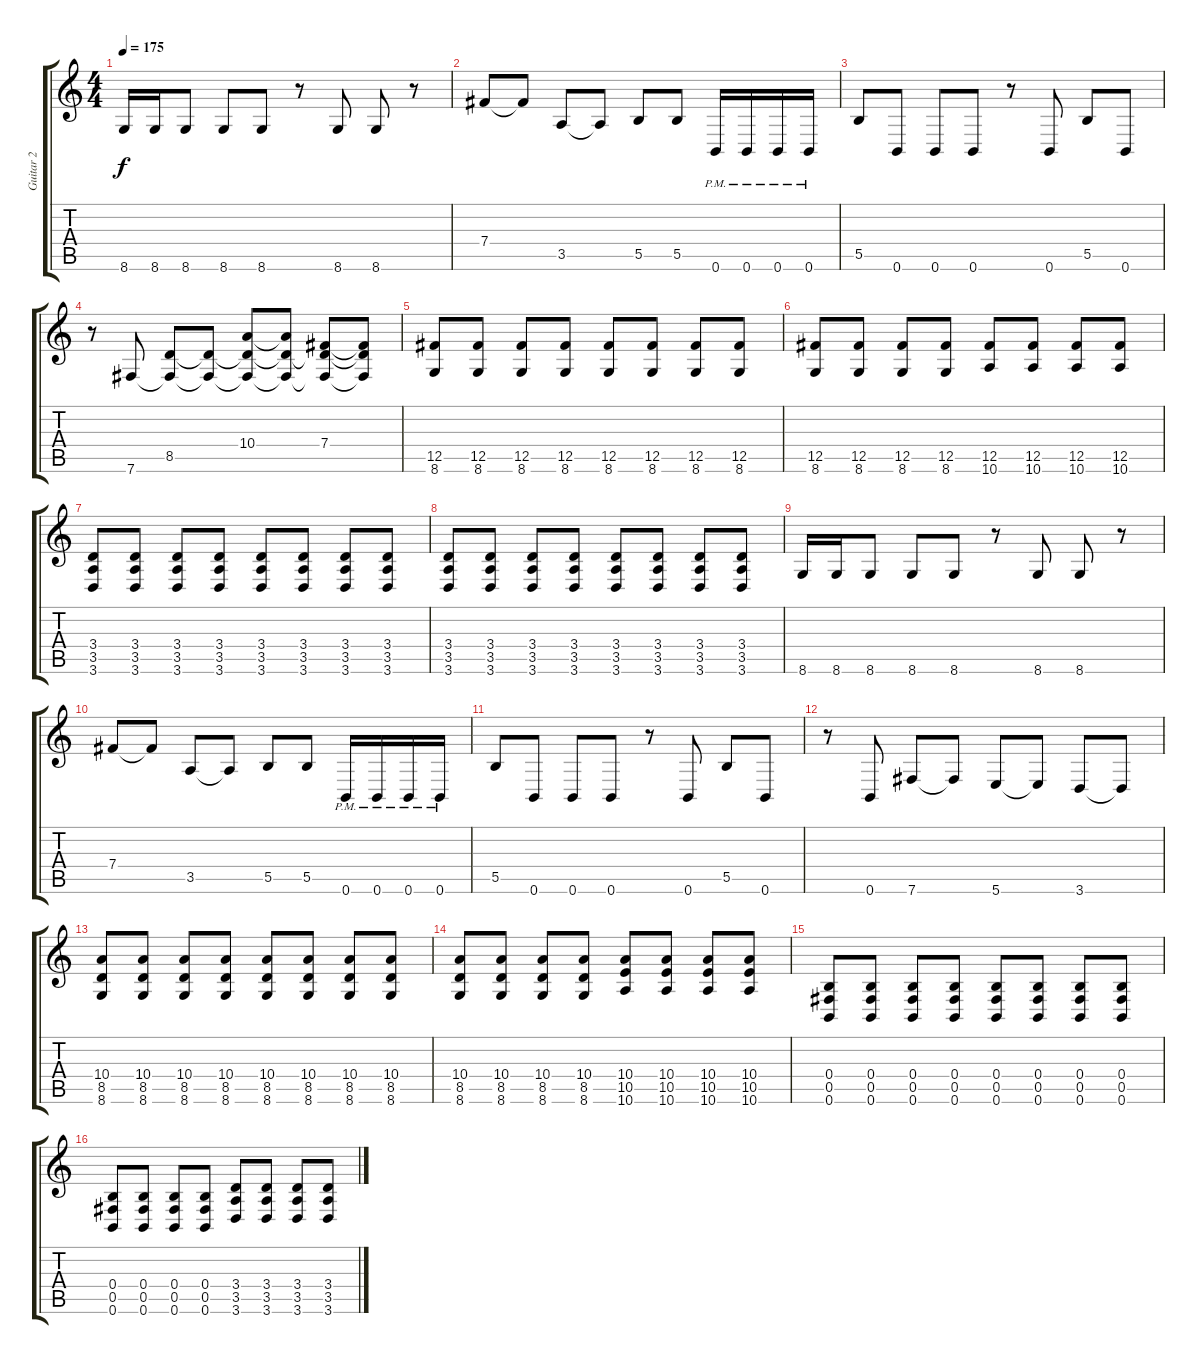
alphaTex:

\track ("Guitar 2" "Guitar 2") {instrument distortionguitar}
\staff {score tabs}
\tuning (Db4 Ab3 E3 B2 Gb2 B1) {hide}
\ts (4 4)
\tempo 175
\clef g2
\ks c
8.6.16{dy f} 8.6.16 8.6.8 8.6.8 8.6.8 r.8 8.6.8 8.6.8 r.8 |
7.4.8 7.4{t}.8 3.5.8 3.5{t}.8 5.5.8 5.5.8 0.6{pm}.16 0.6{pm}.16 0.6{pm}.16 0.6{pm}.16 |
5.5.8 0.6.8 0.6.8 0.6.8 r.8 0.6.8 5.5.8 0.6.8 |
r.8 7.6.8 (8.5 7.6{t}).8 (8.5{t} 7.6{t}).8 (10.4 8.5{t} 7.6{t}).8 (10.4{t} 8.5{t} 7.6{t}).8 (7.4 8.5{t} 7.6{t}).8 (7.4{t} 8.5{t} 7.6{t}).8 |
(12.5 8.6).8 (12.5 8.6).8 (12.5 8.6).8 (12.5 8.6).8 (12.5 8.6).8 (12.5 8.6).8 (12.5 8.6).8 (12.5 8.6).8 |
(12.5 8.6).8 (12.5 8.6).8 (12.5 8.6).8 (12.5 8.6).8 (12.5 10.6).8 (12.5 10.6).8 (12.5 10.6).8 (12.5 10.6).8 |
(3.4 3.5 3.6).8 (3.4 3.5 3.6).8 (3.4 3.5 3.6).8 (3.4 3.5 3.6).8 (3.4 3.5 3.6).8 (3.4 3.5 3.6).8 (3.4 3.5 3.6).8 (3.4 3.5 3.6).8 |
(3.4 3.5 3.6).8 (3.4 3.5 3.6).8 (3.4 3.5 3.6).8 (3.4 3.5 3.6).8 (3.4 3.5 3.6).8 (3.4 3.5 3.6).8 (3.4 3.5 3.6).8 (3.4 3.5 3.6).8 |
8.6.16 8.6.16 8.6.8 8.6.8 8.6.8 r.8 8.6.8 8.6.8 r.8 |
7.4.8 7.4{t}.8 3.5.8 3.5{t}.8 5.5.8 5.5.8 0.6{pm}.16 0.6{pm}.16 0.6{pm}.16 0.6{pm}.16 |
5.5.8 0.6.8 0.6.8 0.6.8 r.8 0.6.8 5.5.8 0.6.8 |
r.8 0.6.8 7.6.8 7.6{t}.8 5.6.8 5.6{t}.8 3.6.8 3.6{t}.8 |
(10.4 8.5 8.6).8 (10.4 8.5 8.6).8 (10.4 8.5 8.6).8 (10.4 8.5 8.6).8 (10.4 8.5 8.6).8 (10.4 8.5 8.6).8 (10.4 8.5 8.6).8 (10.4 8.5 8.6).8 |
(10.4 8.5 8.6).8 (10.4 8.5 8.6).8 (10.4 8.5 8.6).8 (10.4 8.5 8.6).8 (10.4 10.5 10.6).8 (10.4 10.5 10.6).8 (10.4 10.5 10.6).8 (10.4 10.5 10.6).8 |
(0.4 0.5 0.6).8 (0.4 0.5 0.6).8 (0.4 0.5 0.6).8 (0.4 0.5 0.6).8 (0.4 0.5 0.6).8 (0.4 0.5 0.6).8 (0.4 0.5 0.6).8 (0.4 0.5 0.6).8 |
(0.4 0.5 0.6).8 (0.4 0.5 0.6).8 (0.4 0.5 0.6).8 (0.4 0.5 0.6).8 (3.4 3.5 3.6).8 (3.4 3.5 3.6).8 (3.4 3.5 3.6).8 (3.4 3.5 3.6).8
